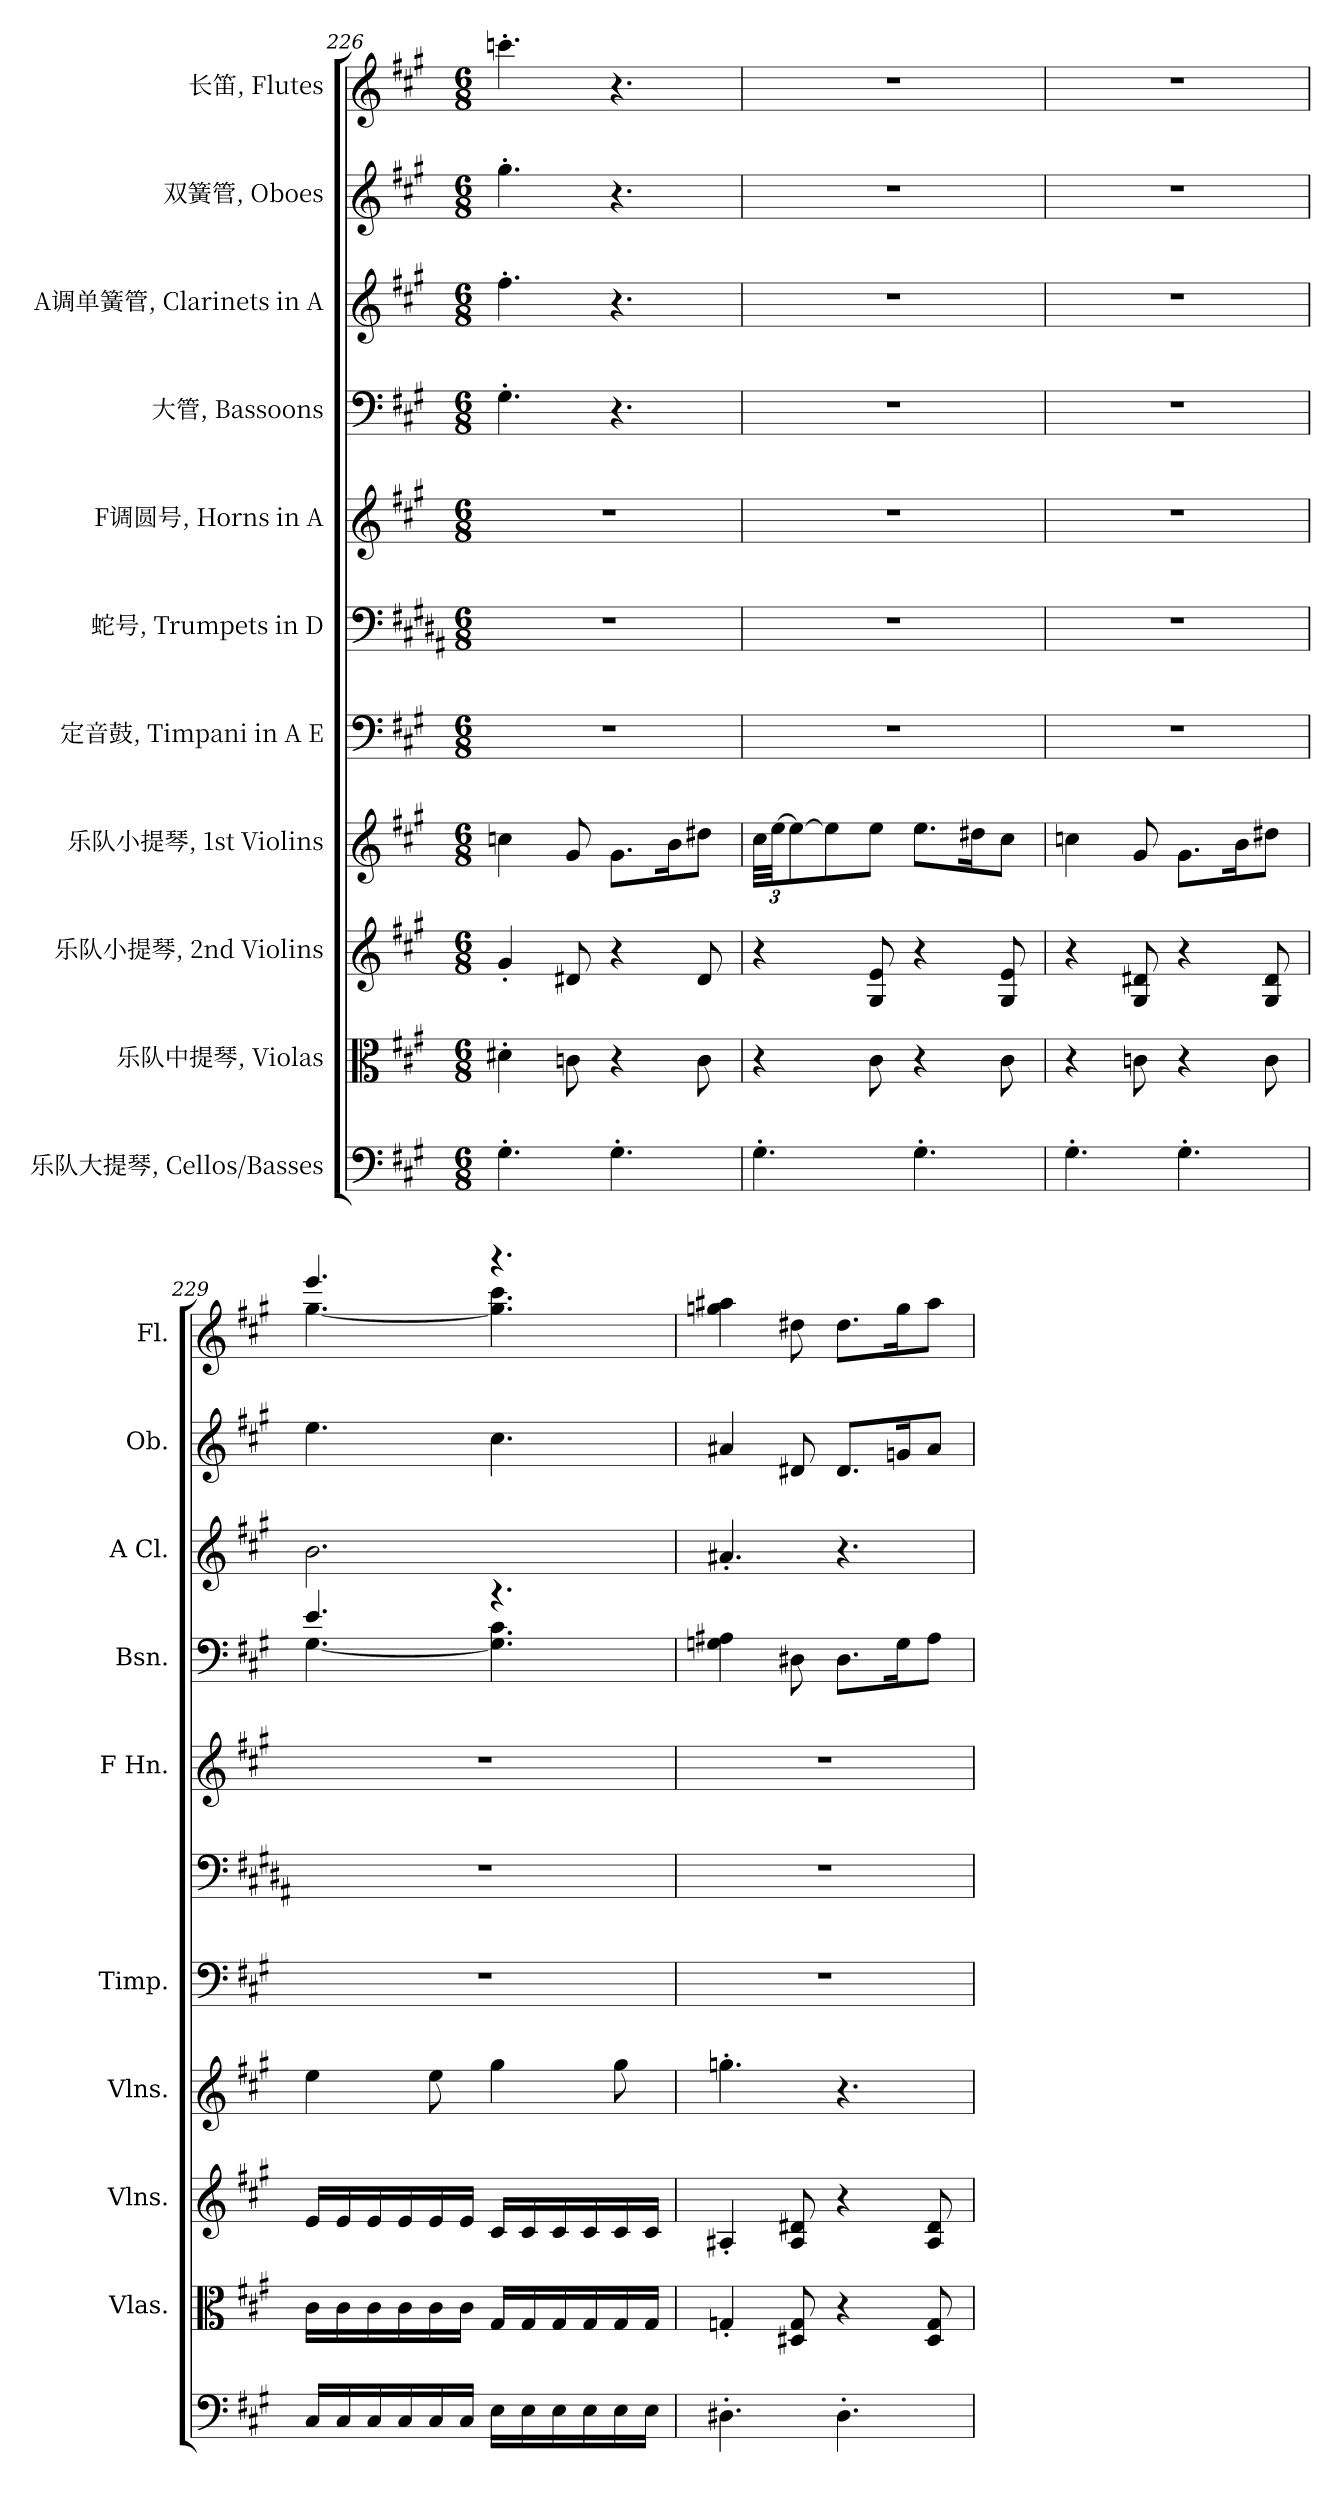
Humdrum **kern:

**kern	**kern	**kern	**kern	**kern	**kern	**kern	**kern	**kern	**kern	**kern
*part11	*part10	*part9	*part8	*part7	*part6	*part5	*part4	*part3	*part2	*part1
*staff11	*staff10	*staff9	*staff8	*staff7	*staff6	*staff5	*staff4	*staff3	*staff2	*staff1
*I"乐队大提琴, Cellos/Basses	*I"乐队中提琴, Violas	*I"乐队小提琴, 2nd Violins	*I"乐队小提琴, 1st Violins	*I"定音鼓, Timpani in A E	*I"蛇号, Trumpets in D	*I"F调圆号, Horns in A	*I"大管, Bassoons	*I"A调单簧管, Clarinets in A	*I"双簧管, Oboes	*I"长笛, Flutes
*	*I'Vlas.	*I'Vlns.	*I'Vlns.	*I'Timp.	*	*I'F Hn.	*I'Bsn.	*I'A Cl.	*I'Ob.	*I'Fl.
*clefF4	*clefC3	*clefG2	*clefG2	*clefF4	*clefF4	*clefG2	*clefF4	*clefG2	*clefG2	*clefG2
*	*	*	*	*	*ITrd1c2	*ITrd4c7	*	*ITrd2c3	*	*
*k[f#c#g#]	*k[f#c#g#]	*k[f#c#g#]	*k[f#c#g#]	*k[f#c#g#]	*k[f#c#g#]	*k[f#c#]	*k[f#c#g#]	*k[f#c#g#d#a#e#]	*k[f#c#g#]	*k[f#c#g#]
*M6/8	*M6/8	*M6/8	*M6/8	*M6/8	*M6/8	*M6/8	*M6/8	*M6/8	*M6/8	*M6/8
=226	=226	=226	=226	=226	=226	=226	=226	=226	=226	=226
4.G#'\	4d#X'\	4g#'/	4ccn\	2.r	2.r	2.r	4.G#'\	4.dd#'\	4.gg#'\	4.cccn'\
.	8cn\	8d#X/	8g#/	.	.	.	.	.	.	.
4.G#'\	4r	4r	8.g#\L	.	.	.	4.r	4.r	4.r	4.r
.	.	.	16b\K	.	.	.	.	.	.	.
.	8c\	8d#/	8dd#X\J	.	.	.	.	.	.	.
=227	=227	=227	=227	=227	=227	=227	=227	=227	=227	=227
*	*	*	*Xbrackettup	*	*	*	*	*	*	*
4.G#'\	4r	4r	48cc#\LLL	2.r	2.r	2.r	2.r	2.r	2.r	2.r
.	.	.	[48ee\JJ	.	.	.	.	.	.	.
.	.	.	12ee\_	.	.	.	.	.	.	.
.	.	.	8ee\]	.	.	.	.	.	.	.
.	8c#\	8G#/ 8e/	8ee\J	.	.	.	.	.	.	.
4.G#'\	4r	4r	8.ee\L	.	.	.	.	.	.	.
.	.	.	16dd#X\K	.	.	.	.	.	.	.
.	8c#\	8G#/ 8e/	8cc#\J	.	.	.	.	.	.	.
=228	=228	=228	=228	=228	=228	=228	=228	=228	=228	=228
4.G#'\	4r	4r	4ccn\	2.r	2.r	2.r	2.r	2.r	2.r	2.r
.	8cn\	8G#/ 8d#X/	8g#/	.	.	.	.	.	.	.
4.G#'\	4r	4r	8.g#\L	.	.	.	.	.	.	.
.	.	.	16b\K	.	.	.	.	.	.	.
.	8c\	8G#/ 8d#/	8dd#X\J	.	.	.	.	.	.	.
!!LO:PB:g=z
=229	=229	=229	=229	=229	=229	=229	=229	=229	=229	=229
*	*	*	*	*	*	*	*^	*	*	*^
16C#/LL	16c#\LL	16e/LL	4ee\	2.r	2.r	2.r	4.e/	[4.G#\	2.g#\	4.ee\	4.eee/	[4.gg#\
16C#/	16c#\	16e/	.	.	.	.	.	.	.	.	.	.
16C#/	16c#\	16e/	.	.	.	.	.	.	.	.	.	.
16C#/	16c#\	16e/	.	.	.	.	.	.	.	.	.	.
16C#/	16c#\	16e/	8ee\	.	.	.	.	.	.	.	.	.
16C#/JJ	16c#\JJ	16e/JJ	.	.	.	.	.	.	.	.	.	.
16E\LL	16G#/LL	16c#/LL	4gg#\	.	.	.	4.r	4.G#\] 4.c#\	.	4.cc#\	4.r	4.gg#\] 4.ccc#\
16E\	16G#/	16c#/	.	.	.	.	.	.	.	.	.	.
16E\	16G#/	16c#/	.	.	.	.	.	.	.	.	.	.
16E\	16G#/	16c#/	.	.	.	.	.	.	.	.	.	.
16E\	16G#/	16c#/	8gg#\	.	.	.	.	.	.	.	.	.
16E\JJ	16G#/JJ	16c#/JJ	.	.	.	.	.	.	.	.	.	.
*	*	*	*	*	*	*	*v	*v	*	*	*v	*v
=230	=230	=230	=230	=230	=230	=230	=230	=230	=230	=230
4.D#X'\	4Gn'/	4A#X'/	4.ggn'\	2.r	2.r	2.r	4Gn\ 4A#X\	4.f##X'/	4a#X/	4ggn\ 4aa#X\
.	8D#X/ 8G/	8A#/ 8d#X/	.	.	.	.	8D#X\	.	8d#X/	8dd#X\
4.D#'\	4r	4r	4.r	.	.	.	8.D#\L	4.r	8.d#/L	8.dd#\L
.	.	.	.	.	.	.	16G\K	.	16gn/K	16gg\K
.	8D#/ 8G/	8A#/ 8d#/	.	.	.	.	8A#\J	.	8a#/J	8aa#\J
=	=	=	=	=	=	=	=	=	=	=
*-	*-	*-	*-	*-	*-	*-	*-	*-	*-	*-
